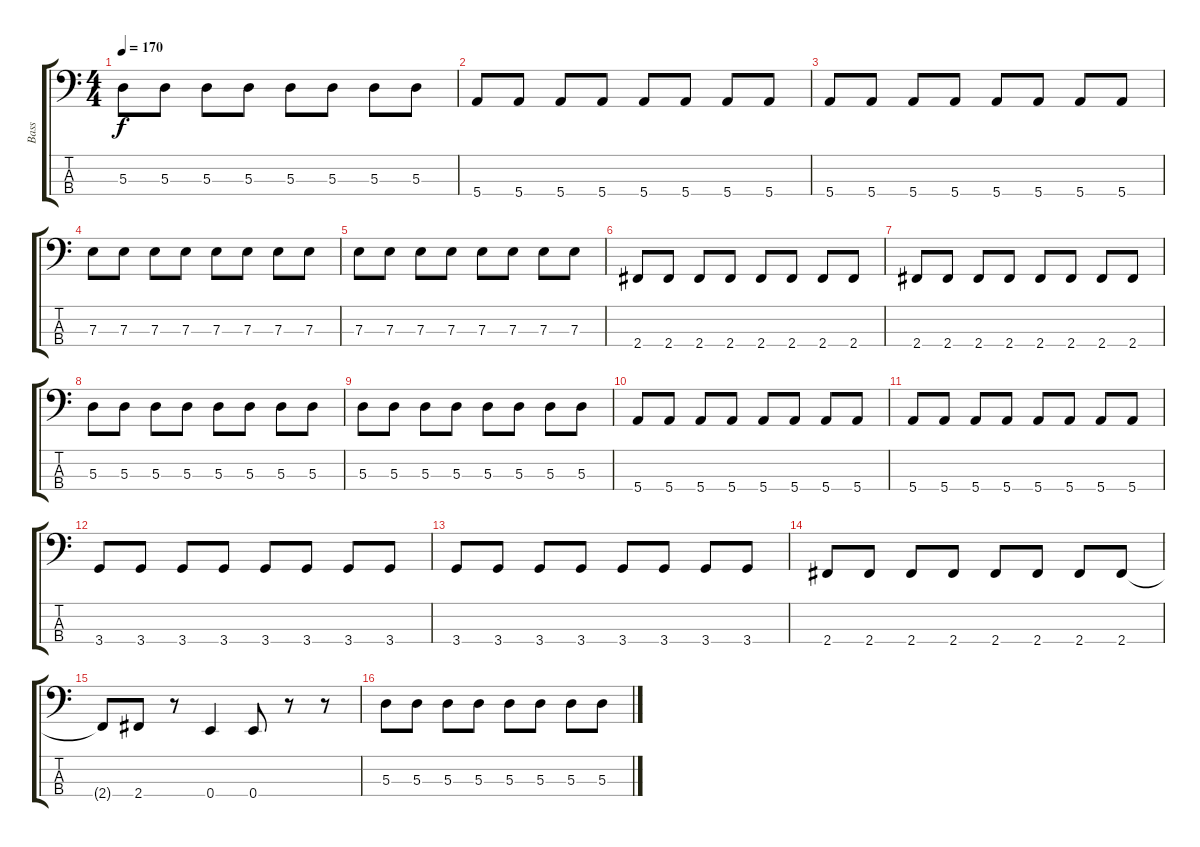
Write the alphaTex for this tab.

\track ("Bass" "Bass") {instrument electricbassfinger}
\staff {score tabs}
\tuning (G2 D2 A1 E1) {hide}
\ts (4 4)
\tempo 170
\clef f4
\ks c
5.3.8{dy f} 5.3.8 5.3.8 5.3.8 5.3.8 5.3.8 5.3.8 5.3.8 |
5.4.8 5.4.8 5.4.8 5.4.8 5.4.8 5.4.8 5.4.8 5.4.8 |
5.4.8 5.4.8 5.4.8 5.4.8 5.4.8 5.4.8 5.4.8 5.4.8 |
7.3.8 7.3.8 7.3.8 7.3.8 7.3.8 7.3.8 7.3.8 7.3.8 |
7.3.8 7.3.8 7.3.8 7.3.8 7.3.8 7.3.8 7.3.8 7.3.8 |
2.4.8 2.4.8 2.4.8 2.4.8 2.4.8 2.4.8 2.4.8 2.4.8 |
2.4.8 2.4.8 2.4.8 2.4.8 2.4.8 2.4.8 2.4.8 2.4.8 |
5.3.8 5.3.8 5.3.8 5.3.8 5.3.8 5.3.8 5.3.8 5.3.8 |
5.3.8 5.3.8 5.3.8 5.3.8 5.3.8 5.3.8 5.3.8 5.3.8 |
5.4.8 5.4.8 5.4.8 5.4.8 5.4.8 5.4.8 5.4.8 5.4.8 |
5.4.8 5.4.8 5.4.8 5.4.8 5.4.8 5.4.8 5.4.8 5.4.8 |
3.4.8 3.4.8 3.4.8 3.4.8 3.4.8 3.4.8 3.4.8 3.4.8 |
3.4.8 3.4.8 3.4.8 3.4.8 3.4.8 3.4.8 3.4.8 3.4.8 |
2.4.8 2.4.8 2.4.8 2.4.8 2.4.8 2.4.8 2.4.8 2.4.8 |
2.4{t}.8 2.4.8 r.8 0.4.4 0.4.8 r.8 r.8 |
5.3.8 5.3.8 5.3.8 5.3.8 5.3.8 5.3.8 5.3.8 5.3.8
